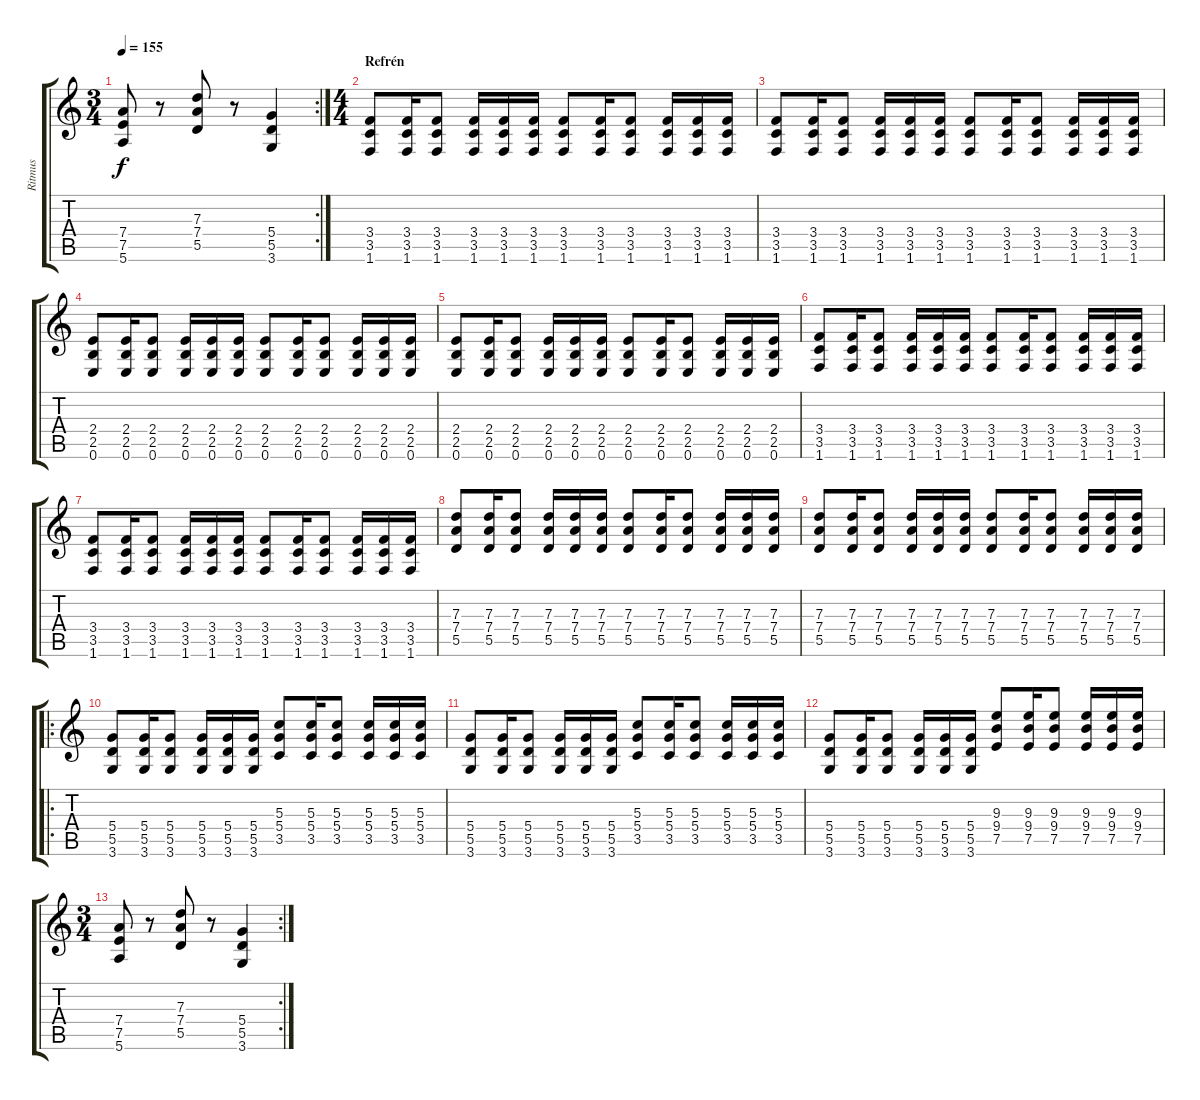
\track ("Ritmus" "Ritmus") {instrument distortionguitar}
\staff {score tabs}
\tuning (E4 B3 G3 D3 A2 E2) {hide}
\rc 2
\ts (3 4)
\tempo 155
\clef g2
\ks c
(7.4 7.5 5.6).8{dy f} r.8 (7.3 7.4 5.5).8 r.8 (5.4 5.5 3.6).4 |
\ts (4 4)
\section ("" "Refrén")
(3.4 3.5 1.6).8{volume 13} (3.4 3.5 1.6).16 (3.4 3.5 1.6).8 (3.4 3.5 1.6).16 (3.4 3.5 1.6).16 (3.4 3.5 1.6).16 (3.4 3.5 1.6).8 (3.4 3.5 1.6).16 (3.4 3.5 1.6).8 (3.4 3.5 1.6).16 (3.4 3.5 1.6).16 (3.4 3.5 1.6).16 |
(3.4 3.5 1.6).8 (3.4 3.5 1.6).16 (3.4 3.5 1.6).8 (3.4 3.5 1.6).16 (3.4 3.5 1.6).16 (3.4 3.5 1.6).16 (3.4 3.5 1.6).8 (3.4 3.5 1.6).16 (3.4 3.5 1.6).8 (3.4 3.5 1.6).16 (3.4 3.5 1.6).16 (3.4 3.5 1.6).16 |
(2.4 2.5 0.6).8 (2.4 2.5 0.6).16 (2.4 2.5 0.6).8 (2.4 2.5 0.6).16 (2.4 2.5 0.6).16 (2.4 2.5 0.6).16 (2.4 2.5 0.6).8 (2.4 2.5 0.6).16 (2.4 2.5 0.6).8 (2.4 2.5 0.6).16 (2.4 2.5 0.6).16 (2.4 2.5 0.6).16 |
(2.4 2.5 0.6).8 (2.4 2.5 0.6).16 (2.4 2.5 0.6).8 (2.4 2.5 0.6).16 (2.4 2.5 0.6).16 (2.4 2.5 0.6).16 (2.4 2.5 0.6).8 (2.4 2.5 0.6).16 (2.4 2.5 0.6).8 (2.4 2.5 0.6).16 (2.4 2.5 0.6).16 (2.4 2.5 0.6).16 |
(3.4 3.5 1.6).8 (3.4 3.5 1.6).16 (3.4 3.5 1.6).8 (3.4 3.5 1.6).16 (3.4 3.5 1.6).16 (3.4 3.5 1.6).16 (3.4 3.5 1.6).8 (3.4 3.5 1.6).16 (3.4 3.5 1.6).8 (3.4 3.5 1.6).16 (3.4 3.5 1.6).16 (3.4 3.5 1.6).16 |
(3.4 3.5 1.6).8 (3.4 3.5 1.6).16 (3.4 3.5 1.6).8 (3.4 3.5 1.6).16 (3.4 3.5 1.6).16 (3.4 3.5 1.6).16 (3.4 3.5 1.6).8 (3.4 3.5 1.6).16 (3.4 3.5 1.6).8 (3.4 3.5 1.6).16 (3.4 3.5 1.6).16 (3.4 3.5 1.6).16 |
(7.3 7.4 5.5).8 (7.3 7.4 5.5).16 (7.3 7.4 5.5).8 (7.3 7.4 5.5).16 (7.3 7.4 5.5).16 (7.3 7.4 5.5).16 (7.3 7.4 5.5).8 (7.3 7.4 5.5).16 (7.3 7.4 5.5).8 (7.3 7.4 5.5).16 (7.3 7.4 5.5).16 (7.3 7.4 5.5).16 |
(7.3 7.4 5.5).8 (7.3 7.4 5.5).16 (7.3 7.4 5.5).8 (7.3 7.4 5.5).16 (7.3 7.4 5.5).16 (7.3 7.4 5.5).16 (7.3 7.4 5.5).8 (7.3 7.4 5.5).16 (7.3 7.4 5.5).8 (7.3 7.4 5.5).16 (7.3 7.4 5.5).16 (7.3 7.4 5.5).16 |
\ro
(5.4 5.5 3.6).8 (5.4 5.5 3.6).16 (5.4 5.5 3.6).8 (5.4 5.5 3.6).16 (5.4 5.5 3.6).16 (5.4 5.5 3.6).16 (5.3 5.4 3.5).8 (5.3 5.4 3.5).16 (5.3 5.4 3.5).8 (5.3 5.4 3.5).16 (5.3 5.4 3.5).16 (5.3 5.4 3.5).16 |
(5.4 5.5 3.6).8 (5.4 5.5 3.6).16 (5.4 5.5 3.6).8 (5.4 5.5 3.6).16 (5.4 5.5 3.6).16 (5.4 5.5 3.6).16 (5.3 5.4 3.5).8 (5.3 5.4 3.5).16 (5.3 5.4 3.5).8 (5.3 5.4 3.5).16 (5.3 5.4 3.5).16 (5.3 5.4 3.5).16 |
(5.4 5.5 3.6).8 (5.4 5.5 3.6).16 (5.4 5.5 3.6).8 (5.4 5.5 3.6).16 (5.4 5.5 3.6).16 (5.4 5.5 3.6).16 (9.3 9.4 7.5).8 (9.3 9.4 7.5).16 (9.3 9.4 7.5).8 (9.3 9.4 7.5).16 (9.3 9.4 7.5).16 (9.3 9.4 7.5).16 |
\rc 2
\ts (3 4)
(7.4 7.5 5.6).8 r.8 (7.3 7.4 5.5).8 r.8 (5.4 5.5 3.6).4
